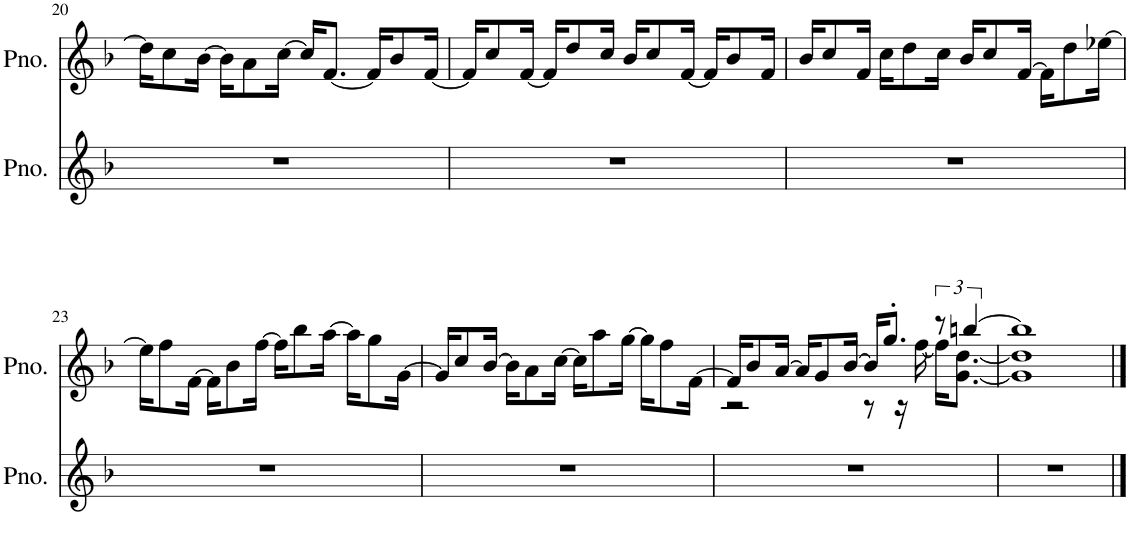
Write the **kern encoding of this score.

**kern	**kern
*part2	*part1
*staff2	*staff1
*I"Piano	*I"Piano
*I'Pno.	*I'Pno.
!!LO:PB:g=z
*clefG2	*clefG2
*k[b-]	*k[b-]
*M4/4	*M4/4
=20	=20
1r	16dd\KL]
.	8cc\
.	[16b-\Jk
.	16b-\KL]
.	8a\
.	[16cc\Jk
.	16cc/KL]
.	[8.f/J
.	16f/KL]
.	8b-/
.	[16f/Jk
=21	=21
1r	16f/KL]
.	8cc/
.	[16f/Jk
.	16f/KL]
.	8dd/
.	16cc/Jk
.	16b-/KL
.	8cc/
.	[16f/Jk
.	16f/KL]
.	8b-/
.	16f/Jk
=22	=22
1r	16b-/KL
.	8cc/
.	16f/Jk
.	16cc\KL
.	8dd\
.	16cc\Jk
.	16b-/KL
.	8cc/
.	[16f/Jk
.	16f\KL]
.	8dd\
.	[16ee-X\Jk
!!LO:LB:g=z
=23	=23
1r	16ee-\KL]
.	8ff\
.	[16f\Jk
.	16f\KL]
.	8b-\
.	[16ff\Jk
.	16ff\KL]
.	8bb-\
.	[16aa\Jk
.	16aa\KL]
.	8gg\
.	[16g\Jk
=24	=24
1r	16g/KL]
.	8cc/
.	[16b-/Jk
.	16b-\KL]
.	8a\
.	[16cc\Jk
.	16cc\KL]
.	8aa\
.	[16gg\Jk
.	16gg\KL]
.	8ff\
.	[16f\Jk
=25	=25
*	*^
1r	16f/KL]	2r
.	8b-/	.
.	[16a/Jk	.
.	16a/KL]	.
.	8g/	.
.	[16b-/Jk	.
.	16b-/KL]	8r
.	8.gg'/J	.
.	.	16r
.	.	[16ff\
.	12r	16ff\KL]
.	.	[8.g\ [8.dd\J
.	[6bbn/	.
=26	=26	=26
1r	1bb]	1g] 1dd]
*	*v	*v
==	==
*-	*-
